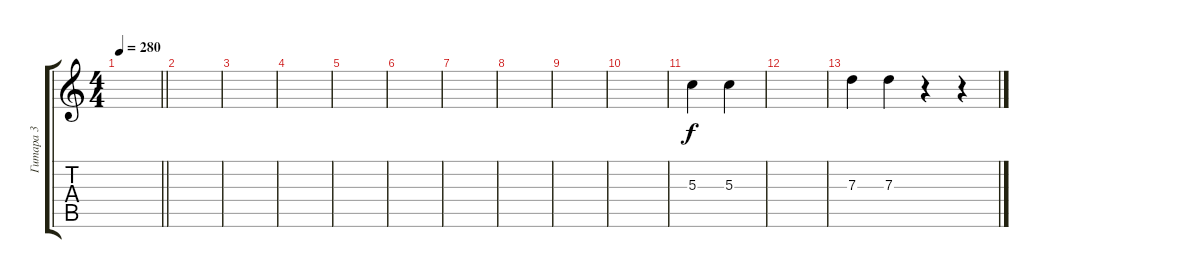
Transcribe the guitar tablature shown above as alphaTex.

\track ("Гитара 3" "Гитара 3") {instrument guitarharmonics}
\staff {score tabs}
\tuning (E4 B3 G3 D3 A2 E2) {hide}
\ts (4 4)
\tempo 280
\clef g2
\barLineRight lightlight
\ks c
|
|
|
|
|
|
|
|
|
|
5.3.4 5.3.4 |
|
7.3.4 7.3.4 r.4 r.4
